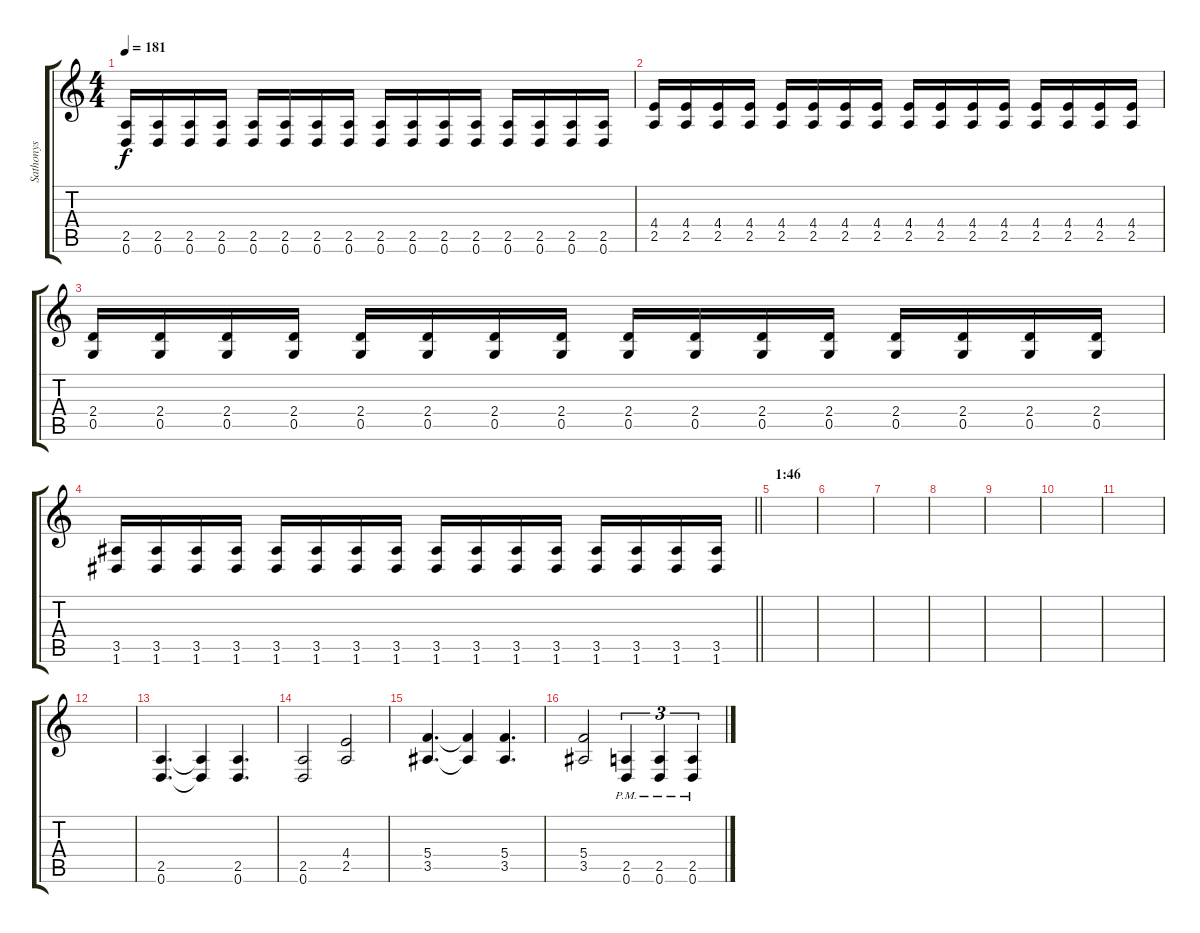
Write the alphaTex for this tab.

\track ("Sathonys" "Sathonys") {instrument distortionguitar}
\staff {score tabs}
\tuning (D4 A3 F3 C3 G2 D2) {hide}
\ts (4 4)
\tempo 181
\clef g2
\ks c
(2.5 0.6).16{dy f} (2.5 0.6).16 (2.5 0.6).16 (2.5 0.6).16 (2.5 0.6).16 (2.5 0.6).16 (2.5 0.6).16 (2.5 0.6).16 (2.5 0.6).16 (2.5 0.6).16 (2.5 0.6).16 (2.5 0.6).16 (2.5 0.6).16 (2.5 0.6).16 (2.5 0.6).16 (2.5 0.6).16 |
(4.4 2.5).16 (4.4 2.5).16 (4.4 2.5).16 (4.4 2.5).16 (4.4 2.5).16 (4.4 2.5).16 (4.4 2.5).16 (4.4 2.5).16 (4.4 2.5).16 (4.4 2.5).16 (4.4 2.5).16 (4.4 2.5).16 (4.4 2.5).16 (4.4 2.5).16 (4.4 2.5).16 (4.4 2.5).16 |
(2.4 0.5).16 (2.4 0.5).16 (2.4 0.5).16 (2.4 0.5).16 (2.4 0.5).16 (2.4 0.5).16 (2.4 0.5).16 (2.4 0.5).16 (2.4 0.5).16 (2.4 0.5).16 (2.4 0.5).16 (2.4 0.5).16 (2.4 0.5).16 (2.4 0.5).16 (2.4 0.5).16 (2.4 0.5).16 |
\barLineRight lightlight
(3.5 1.6).16 (3.5 1.6).16 (3.5 1.6).16 (3.5 1.6).16 (3.5 1.6).16 (3.5 1.6).16 (3.5 1.6).16 (3.5 1.6).16 (3.5 1.6).16 (3.5 1.6).16 (3.5 1.6).16 (3.5 1.6).16 (3.5 1.6).16 (3.5 1.6).16 (3.5 1.6).16 (3.5 1.6).16 |
\section ("" "1:46")
|
|
|
|
|
|
|
|
(2.5 0.6).4{d} (2.5{t} 0.6{t}).4 (2.5 0.6).4{d} |
(2.5 0.6).2 (4.4 2.5).2 |
(5.4 3.5).4{d} (5.4{t} 3.5{t}).4 (5.4 3.5).4{d} |
(5.4 3.5).2 (2.5{pm} 0.6{pm}).4{tu (3 2)} (2.5{pm} 0.6{pm}).4{tu (3 2)} (2.5{pm} 0.6{pm}).4{tu (3 2)}
